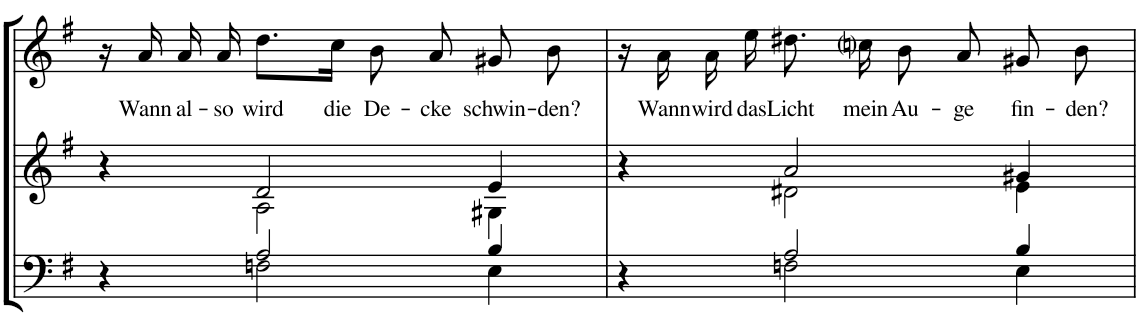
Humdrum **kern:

**kern	**kern	**kern	**text
*part3	*part2	*part1	*part1
*staff3	*staff2	*staff1	*staff1
*I"Midi_1	*I"Midi_1	*I"Midi_1	*
!!LO:PB:g=z
*clefF4	*clefG2	*clefG2	*
*k[f#]	*k[f#]	*k[f#]	*
*G:	*G:	*G:	*
*M4/4	*M4/4	*M4/4	*
*met(c)	*met(c)	*met(c)	*
=43	=43	=43	=43
*^	*^	*	*
4r	4ryy	4r	4ryy	16r	.
!	!	!	!	!	!LO:LY:b
.	.	.	.	16a/	Wann
!	!	!	!	!	!LO:LY:b
.	.	.	.	16a/	al-
!	!	!	!	!	!LO:LY:b
.	.	.	.	16a/	-so
!	!	!	!	!	!LO:LY:b
2A/	2Fn\	2d/	2A\	8.dd\L	wird
!	!	!	!	!	!LO:LY:b
.	.	.	.	16cc\Jk	die
!	!	!	!	!	!LO:LY:b
.	.	.	.	8b\	De-
!	!	!	!	!	!LO:LY:b
.	.	.	.	8a/	-cke
!	!	!	!	!	!LO:LY:b
4B/	4E\	4e/	4G#X\	8g#X/	schwin-
!	!	!	!	!	!LO:LY:b
.	.	.	.	8b\	-den?
=44	=44	=44	=44	=44	=44
4r	4ryy	4r	4ryy	16r	.
!	!	!	!	!	!LO:LY:b
.	.	.	.	16a\	Wann
!	!	!	!	!	!LO:LY:b
.	.	.	.	16a\	wird
!	!	!	!	!	!LO:LY:b
.	.	.	.	16ee\	das
!	!	!	!	!	!LO:LY:b
2A/	2Fn\	2a/	2d#X\	8.dd#X\	Licht
!	!	!	!	!	!LO:LY:b
.	.	.	.	16ccni\	mein
!	!	!	!	!	!LO:LY:b
.	.	.	.	8b\	Au-
!	!	!	!	!	!LO:LY:b
.	.	.	.	8a/	-ge
!	!	!	!	!	!LO:LY:b
4B/	4E\	4g#X/	4e\	8g#X/	fin-
!	!	!	!	!	!LO:LY:b
.	.	.	.	8b\	-den?
*v	*v	*	*	*	*
*	*v	*v	*	*
=	=	=	=
*-	*-	*-	*-
